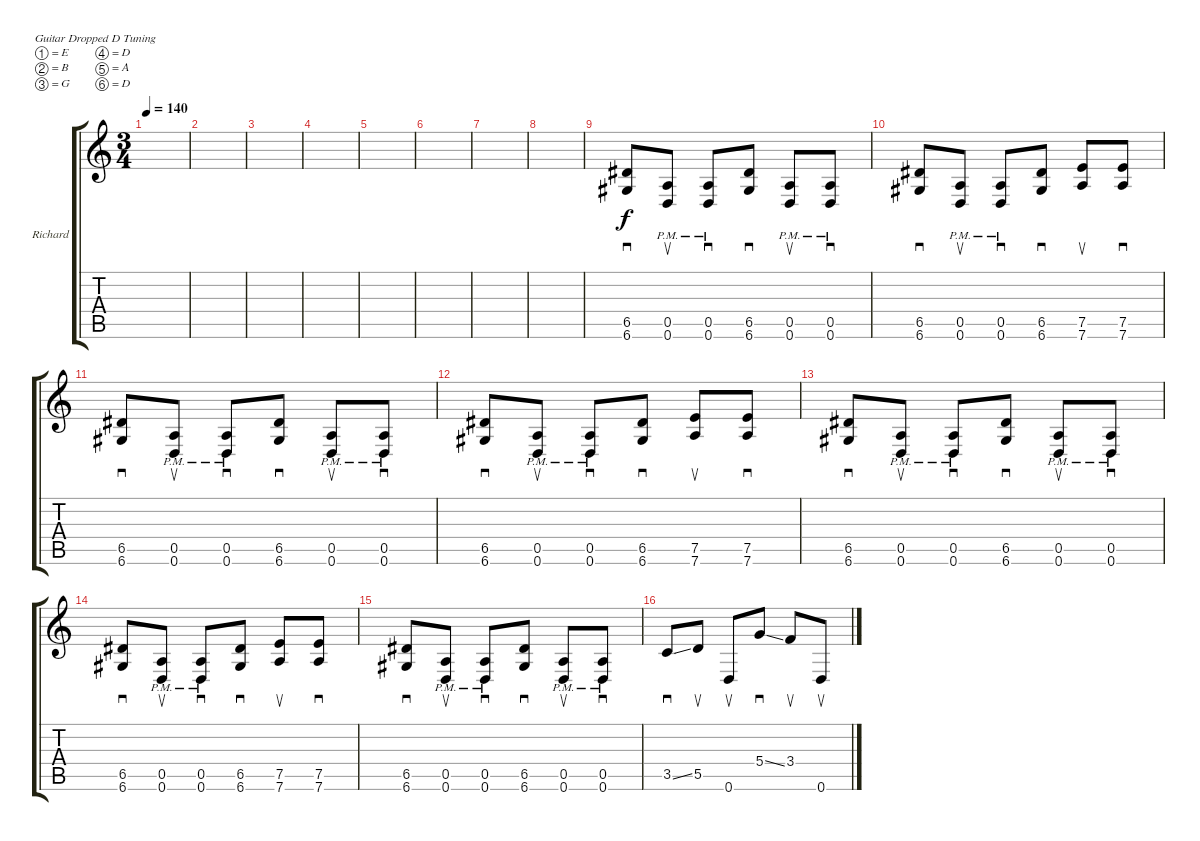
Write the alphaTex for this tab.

\bracketExtendMode groupsimilarinstruments
\firstSystemTrackNameOrientation horizontal
\otherSystemsTrackNameOrientation horizontal
\track ("Richard Z. Kruspe" "Richard") {instrument overdrivenguitar}
\staff {score tabs}
\tuning (E4 B3 G3 D3 A2 D2)
\ts (3 4)
\tempo 140
\clef g2
\ks c
|
|
|
|
|
|
|
|
(6.5 6.6).8{sd} (0.5{pm} 0.6{pm}).8{su} (0.5{pm} 0.6{pm}).8{sd} (6.5 6.6).8{sd} (0.5{pm} 0.6{pm}).8{su} (0.5{pm} 0.6{pm}).8{sd} |
(6.5 6.6).8{sd} (0.5{pm} 0.6{pm}).8{su} (0.5{pm} 0.6{pm}).8{sd} (6.5 6.6).8{sd} (7.5 7.6).8{su} (7.5 7.6).8{sd} |
(6.5 6.6).8{sd} (0.5{pm} 0.6{pm}).8{su} (0.5{pm} 0.6{pm}).8{sd} (6.5 6.6).8{sd} (0.5{pm} 0.6{pm}).8{su} (0.5{pm} 0.6{pm}).8{sd} |
(6.5 6.6).8{sd} (0.5{pm} 0.6{pm}).8{su} (0.5{pm} 0.6{pm}).8{sd} (6.5 6.6).8{sd} (7.5 7.6).8{su} (7.5 7.6).8{sd} |
(6.5 6.6).8{sd} (0.5{pm} 0.6{pm}).8{su} (0.5{pm} 0.6{pm}).8{sd} (6.5 6.6).8{sd} (0.5{pm} 0.6{pm}).8{su} (0.5{pm} 0.6{pm}).8{sd} |
(6.5 6.6).8{sd} (0.5{pm} 0.6{pm}).8{su} (0.5{pm} 0.6{pm}).8{sd} (6.5 6.6).8{sd} (7.5 7.6).8{su} (7.5 7.6).8{sd} |
(6.5 6.6).8{sd} (0.5{pm} 0.6{pm}).8{su} (0.5{pm} 0.6{pm}).8{sd} (6.5 6.6).8{sd} (0.5{pm} 0.6{pm}).8{su} (0.5{pm} 0.6{pm}).8{sd} |
3.5{ss}.8{sd} 5.5.8{su} 0.6.8{su} 5.4{ss}.8{sd} 3.4.8{su} 0.6.8{su}
